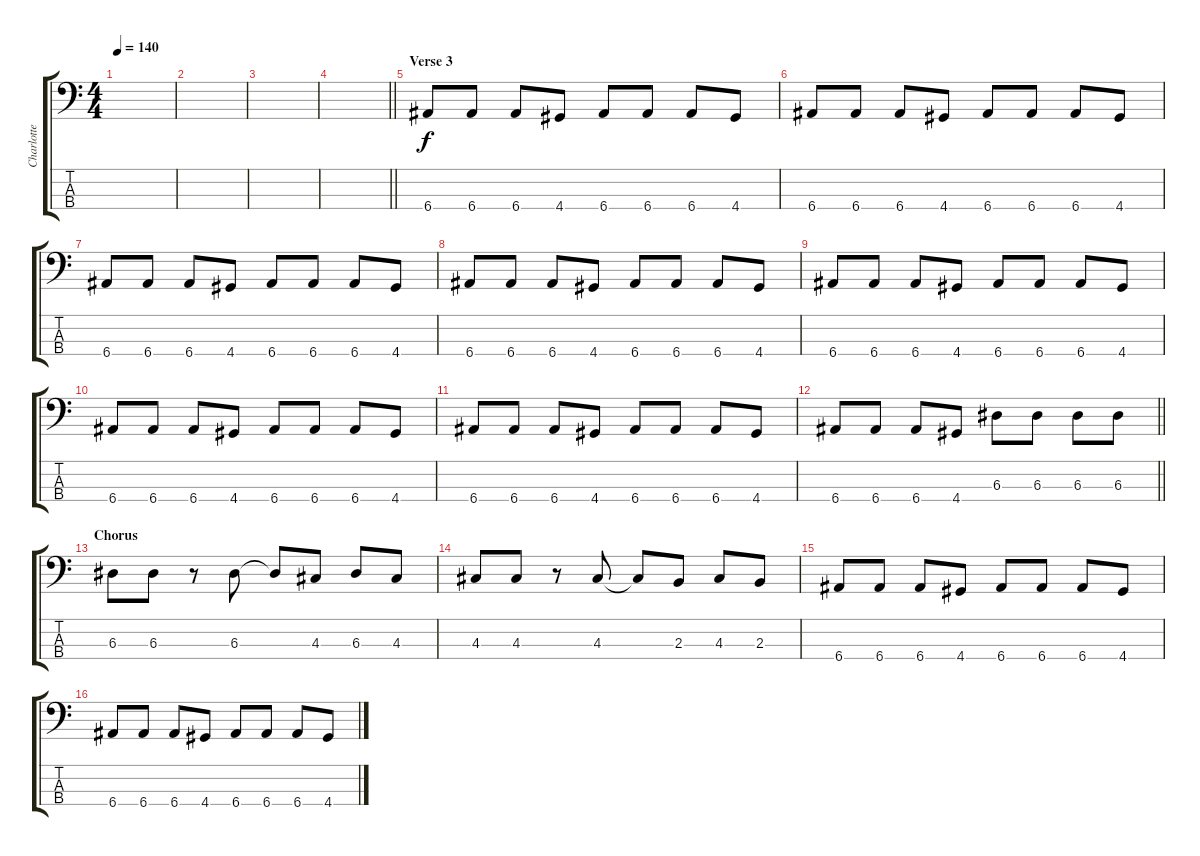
\track ("Charlotte Cooper" "Charlotte ") {instrument electricbasspick}
\staff {score tabs}
\tuning (G2 D2 A1 E1) {hide}
\ts (4 4)
\tempo 140
\clef f4
\ks c
|
|
|
\barLineRight lightlight
|
\section ("" "Verse 3")
6.4.8 6.4.8 6.4.8 4.4.8 6.4.8 6.4.8 6.4.8 4.4.8 |
6.4.8 6.4.8 6.4.8 4.4.8 6.4.8 6.4.8 6.4.8 4.4.8 |
6.4.8 6.4.8 6.4.8 4.4.8 6.4.8 6.4.8 6.4.8 4.4.8 |
6.4.8 6.4.8 6.4.8 4.4.8 6.4.8 6.4.8 6.4.8 4.4.8 |
6.4.8 6.4.8 6.4.8 4.4.8 6.4.8 6.4.8 6.4.8 4.4.8 |
6.4.8 6.4.8 6.4.8 4.4.8 6.4.8 6.4.8 6.4.8 4.4.8 |
6.4.8 6.4.8 6.4.8 4.4.8 6.4.8 6.4.8 6.4.8 4.4.8 |
\barLineRight lightlight
6.4.8 6.4.8 6.4.8 4.4.8 6.3.8 6.3.8 6.3.8 6.3.8 |
\section ("" "Chorus")
6.3.8 6.3.8 r.8 6.3.8 6.3{t}.8 4.3.8 6.3.8 4.3.8 |
4.3.8 4.3.8 r.8 4.3.8 4.3{t}.8 2.3.8 4.3.8 2.3.8 |
6.4.8 6.4.8 6.4.8 4.4.8 6.4.8 6.4.8 6.4.8 4.4.8 |
6.4.8 6.4.8 6.4.8 4.4.8 6.4.8 6.4.8 6.4.8 4.4.8
